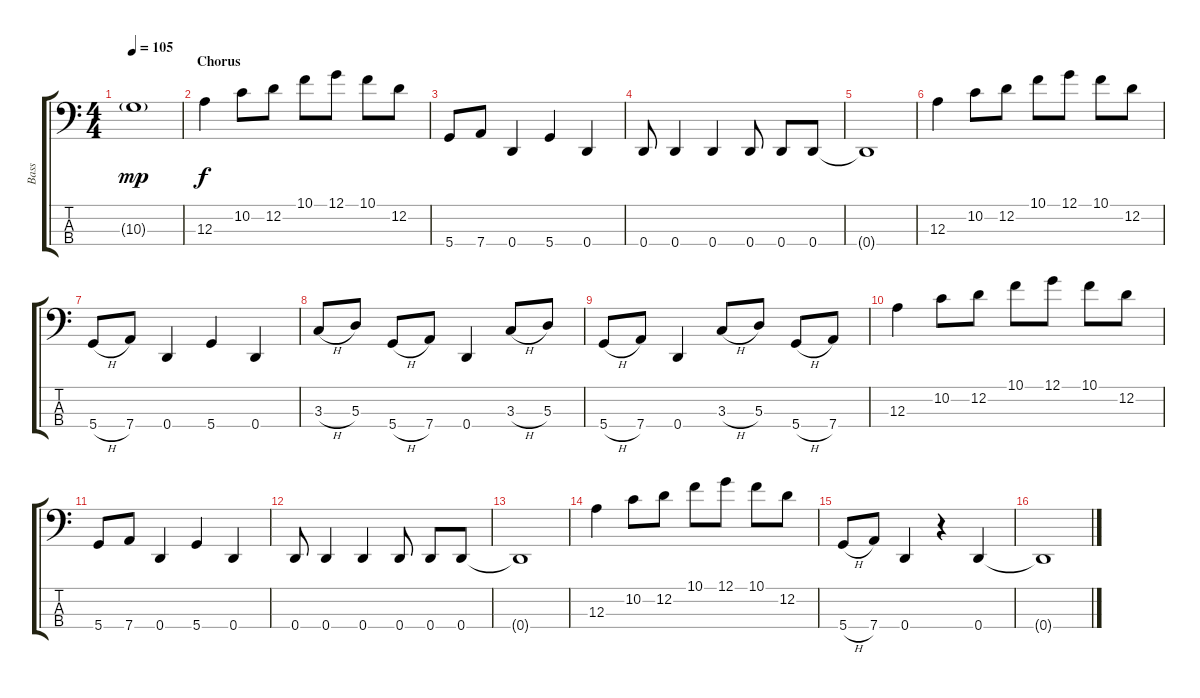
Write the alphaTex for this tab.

\track ("Bass" "Bass") {instrument electricbassfinger}
\staff {score tabs}
\tuning (G2 D2 A1 D1) {hide}
\ts (4 4)
\tempo 105
\clef f4
\ks c
10.3{g}.1{dy mp} |
\section ("" "Chorus")
12.3.4{dy f} 10.2.8 12.2.8 10.1.8 12.1.8 10.1.8 12.2.8 |
5.4.8 7.4.8 0.4.4 5.4.4 0.4.4 |
0.4.8 0.4.4 0.4.4 0.4.8 0.4.8 0.4.8 |
0.4{t}.1 |
12.3.4 10.2.8 12.2.8 10.1.8 12.1.8 10.1.8 12.2.8 |
5.4{h}.8 7.4.8 0.4.4 5.4.4 0.4.4 |
3.3{h}.8 5.3.8 5.4{h}.8 7.4.8 0.4.4 3.3{h}.8 5.3.8 |
5.4{h}.8 7.4.8 0.4.4 3.3{h}.8 5.3.8 5.4{h}.8 7.4.8 |
12.3.4 10.2.8 12.2.8 10.1.8 12.1.8 10.1.8 12.2.8 |
5.4.8 7.4.8 0.4.4 5.4.4 0.4.4 |
0.4.8 0.4.4 0.4.4 0.4.8 0.4.8 0.4.8 |
0.4{t}.1 |
12.3.4 10.2.8 12.2.8 10.1.8 12.1.8 10.1.8 12.2.8 |
5.4{h}.8 7.4.8 0.4.4 r.4 0.4.4 |
0.4{t}.1
